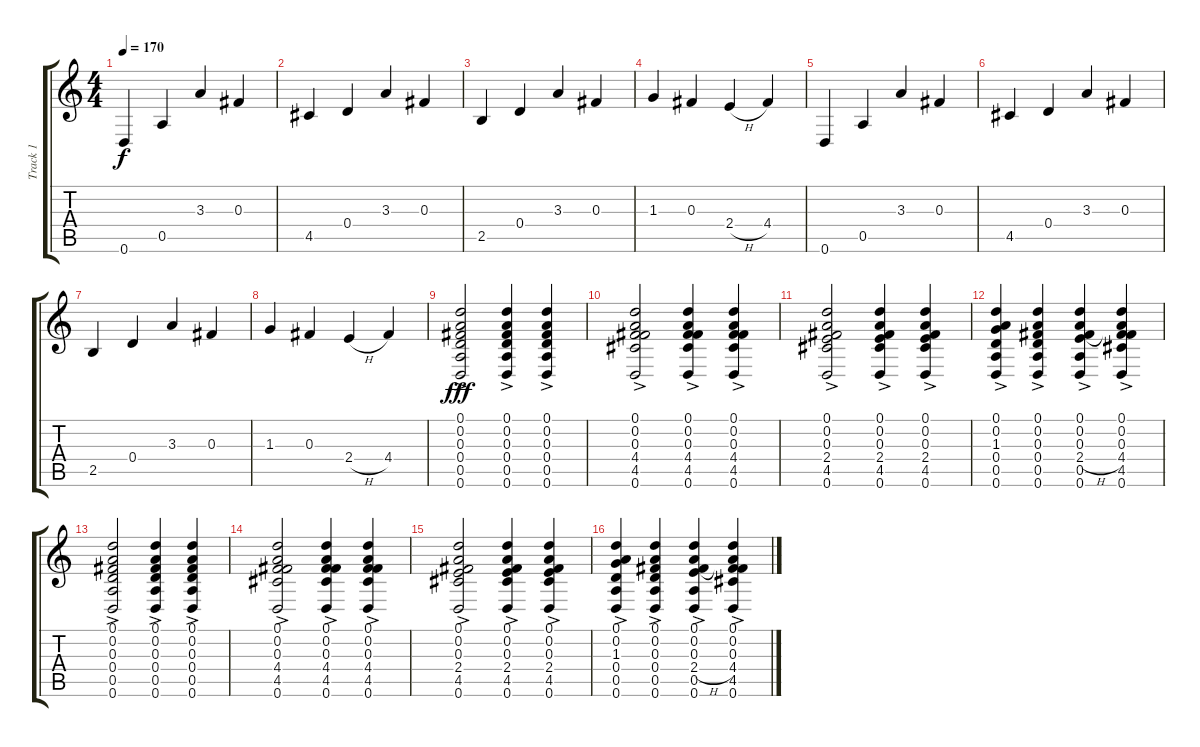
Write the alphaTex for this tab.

\track ("Track 1" "Track 1") {instrument acousticguitarsteel}
\staff {score tabs}
\tuning (D4 A3 Gb3 D3 A2 D2) {hide}
\ts (4 4)
\tempo 170
\clef g2
\ks c
0.6.4{dy f instrument acousticguitarsteel} 0.5.4 3.3.4 0.3.4 |
4.5.4 0.4.4 3.3.4 0.3.4 |
2.5.4 0.4.4 3.3.4 0.3.4 |
1.3.4 0.3.4 2.4{h}.4 4.4.4 |
0.6.4 0.5.4 3.3.4 0.3.4 |
4.5.4 0.4.4 3.3.4 0.3.4 |
2.5.4 0.4.4 3.3.4 0.3.4 |
1.3.4 0.3.4 2.4{h}.4 4.4.4 |
(0.1 0.2 0.3 0.4 0.5 0.6{ac}).2{dy fff} (0.1 0.2 0.3 0.4 0.5 0.6{ac}).4 (0.1 0.2 0.3 0.4 0.5 0.6{ac}).4 |
(0.1 0.2 0.3 4.4 4.5 0.6{ac}).2 (0.1 0.2 0.3 4.4 4.5 0.6{ac}).4 (0.1 0.2 0.3 4.4 4.5 0.6{ac}).4 |
(0.1 0.2 0.3 2.4 4.5 0.6{ac}).2 (0.1 0.2 0.3 2.4 4.5 0.6{ac}).4 (0.1 0.2 0.3 2.4 4.5 0.6{ac}).4 |
(0.1 0.2 1.3 0.4 0.5 0.6{ac}).4 (0.1 0.2 0.3 0.4 0.5 0.6{ac}).4 (0.1 0.2 0.3 2.4{h} 0.5 0.6{ac}).4 (0.1 0.2 0.3 4.4 4.5 0.6{ac}).4 |
(0.1 0.2 0.3 0.4 0.5 0.6{ac}).2 (0.1 0.2 0.3 0.4 0.5 0.6{ac}).4 (0.1 0.2 0.3 0.4 0.5 0.6{ac}).4 |
(0.1 0.2 0.3 4.4 4.5 0.6{ac}).2 (0.1 0.2 0.3 4.4 4.5 0.6{ac}).4 (0.1 0.2 0.3 4.4 4.5 0.6{ac}).4 |
(0.1 0.2 0.3 2.4 4.5 0.6{ac}).2 (0.1 0.2 0.3 2.4 4.5 0.6{ac}).4 (0.1 0.2 0.3 2.4 4.5 0.6{ac}).4 |
(0.1 0.2 1.3 0.4 0.5 0.6{ac}).4 (0.1 0.2 0.3 0.4 0.5 0.6{ac}).4 (0.1 0.2 0.3 2.4{h} 0.5 0.6{ac}).4 (0.1 0.2 0.3 4.4 4.5 0.6{ac}).4
